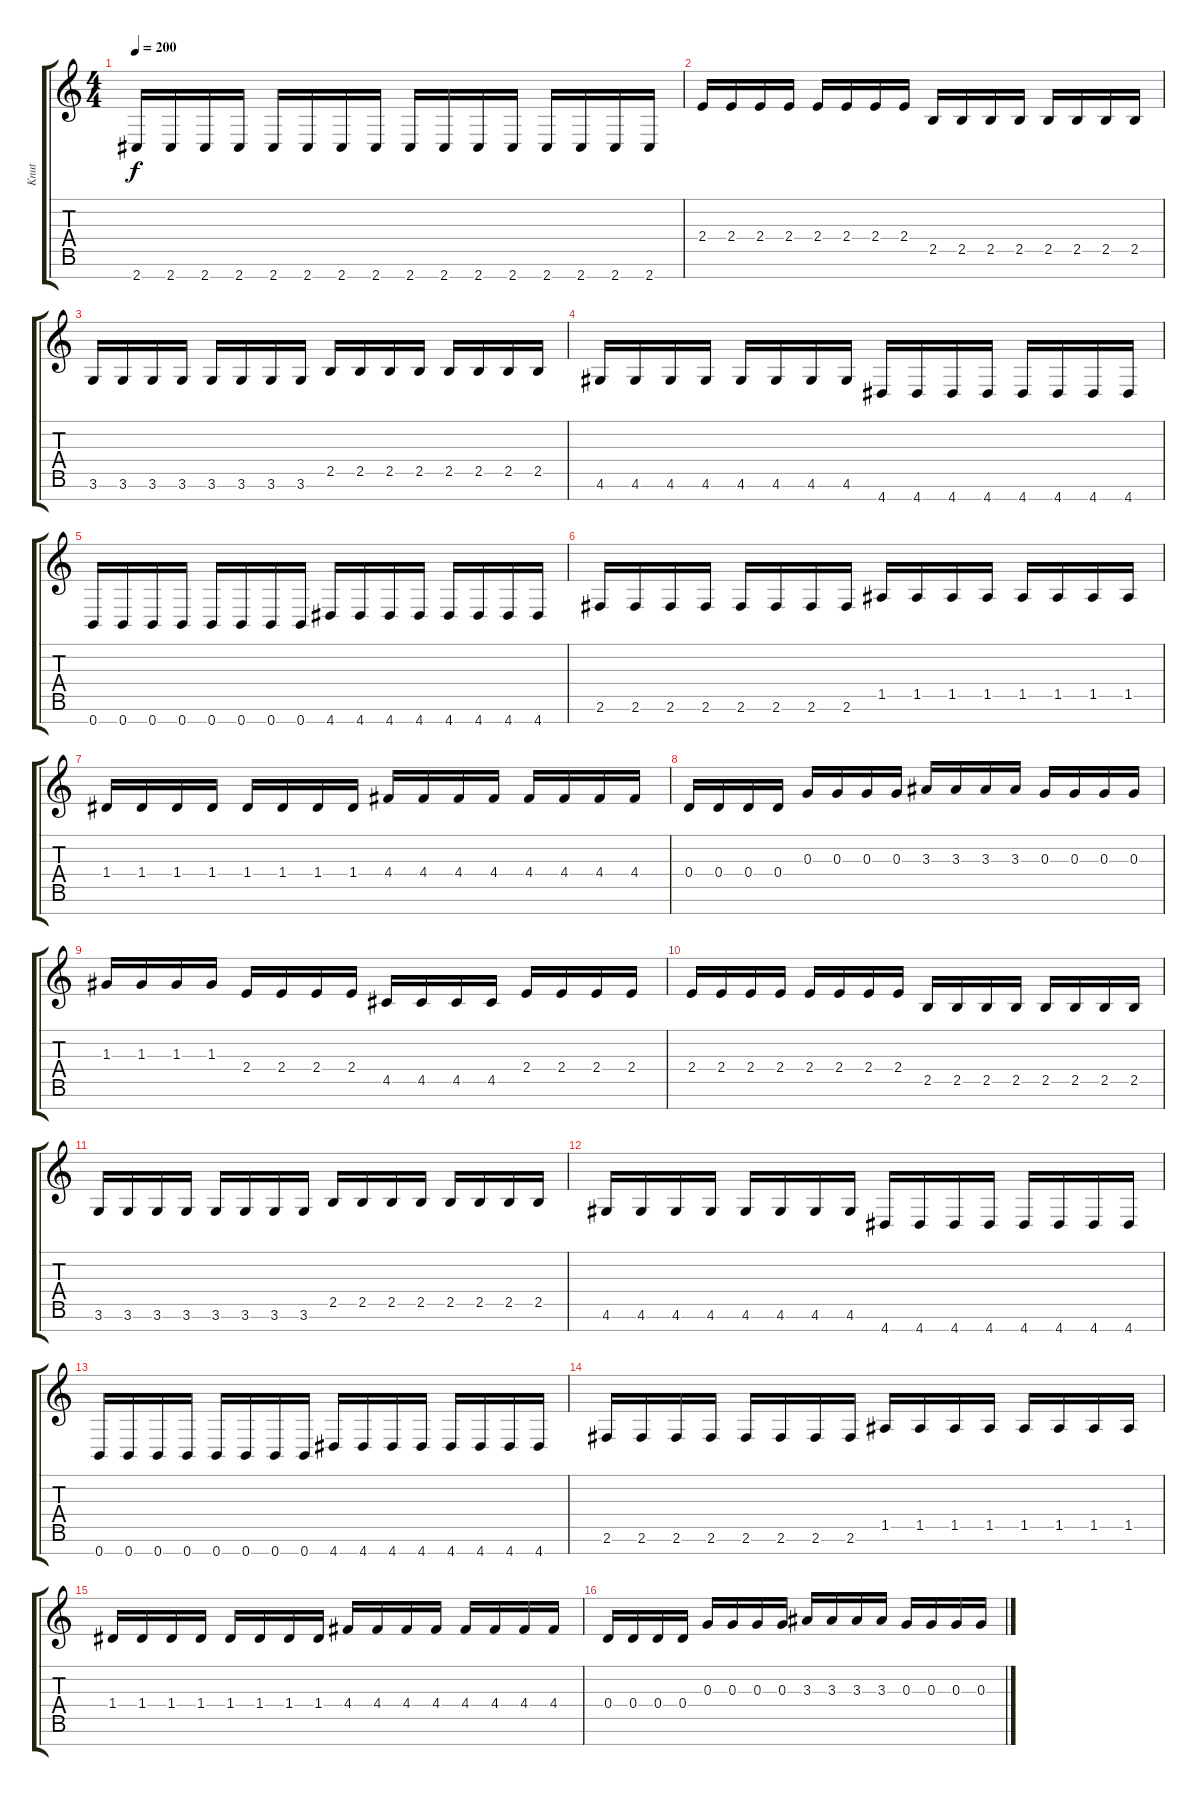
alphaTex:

\track ("Knut" "Knut") {instrument distortionguitar}
\staff {score tabs}
\tuning (E4 B3 G3 D3 A2 E2 B1) {hide}
\ts (4 4)
\tempo 200
\clef g2
\ks c
2.7.16{dy f} 2.7.16 2.7.16 2.7.16 2.7.16 2.7.16 2.7.16 2.7.16 2.7.16 2.7.16 2.7.16 2.7.16 2.7.16 2.7.16 2.7.16 2.7.16 |
2.4.16 2.4.16 2.4.16 2.4.16 2.4.16 2.4.16 2.4.16 2.4.16 2.5.16 2.5.16 2.5.16 2.5.16 2.5.16 2.5.16 2.5.16 2.5.16 |
3.6.16 3.6.16 3.6.16 3.6.16 3.6.16 3.6.16 3.6.16 3.6.16 2.5.16 2.5.16 2.5.16 2.5.16 2.5.16 2.5.16 2.5.16 2.5.16 |
4.6.16 4.6.16 4.6.16 4.6.16 4.6.16 4.6.16 4.6.16 4.6.16 4.7.16 4.7.16 4.7.16 4.7.16 4.7.16 4.7.16 4.7.16 4.7.16 |
0.7.16 0.7.16 0.7.16 0.7.16 0.7.16 0.7.16 0.7.16 0.7.16 4.7.16 4.7.16 4.7.16 4.7.16 4.7.16 4.7.16 4.7.16 4.7.16 |
2.6.16 2.6.16 2.6.16 2.6.16 2.6.16 2.6.16 2.6.16 2.6.16 1.5.16 1.5.16 1.5.16 1.5.16 1.5.16 1.5.16 1.5.16 1.5.16 |
1.4.16 1.4.16 1.4.16 1.4.16 1.4.16 1.4.16 1.4.16 1.4.16 4.4.16 4.4.16 4.4.16 4.4.16 4.4.16 4.4.16 4.4.16 4.4.16 |
0.4.16 0.4.16 0.4.16 0.4.16 0.3.16 0.3.16 0.3.16 0.3.16 3.3.16 3.3.16 3.3.16 3.3.16 0.3.16 0.3.16 0.3.16 0.3.16 |
1.3.16 1.3.16 1.3.16 1.3.16 2.4.16 2.4.16 2.4.16 2.4.16 4.5.16 4.5.16 4.5.16 4.5.16 2.4.16 2.4.16 2.4.16 2.4.16 |
2.4.16 2.4.16 2.4.16 2.4.16 2.4.16 2.4.16 2.4.16 2.4.16 2.5.16 2.5.16 2.5.16 2.5.16 2.5.16 2.5.16 2.5.16 2.5.16 |
3.6.16 3.6.16 3.6.16 3.6.16 3.6.16 3.6.16 3.6.16 3.6.16 2.5.16 2.5.16 2.5.16 2.5.16 2.5.16 2.5.16 2.5.16 2.5.16 |
4.6.16 4.6.16 4.6.16 4.6.16 4.6.16 4.6.16 4.6.16 4.6.16 4.7.16 4.7.16 4.7.16 4.7.16 4.7.16 4.7.16 4.7.16 4.7.16 |
0.7.16 0.7.16 0.7.16 0.7.16 0.7.16 0.7.16 0.7.16 0.7.16 4.7.16 4.7.16 4.7.16 4.7.16 4.7.16 4.7.16 4.7.16 4.7.16 |
2.6.16 2.6.16 2.6.16 2.6.16 2.6.16 2.6.16 2.6.16 2.6.16 1.5.16 1.5.16 1.5.16 1.5.16 1.5.16 1.5.16 1.5.16 1.5.16 |
1.4.16 1.4.16 1.4.16 1.4.16 1.4.16 1.4.16 1.4.16 1.4.16 4.4.16 4.4.16 4.4.16 4.4.16 4.4.16 4.4.16 4.4.16 4.4.16 |
0.4.16 0.4.16 0.4.16 0.4.16 0.3.16 0.3.16 0.3.16 0.3.16 3.3.16 3.3.16 3.3.16 3.3.16 0.3.16 0.3.16 0.3.16 0.3.16
